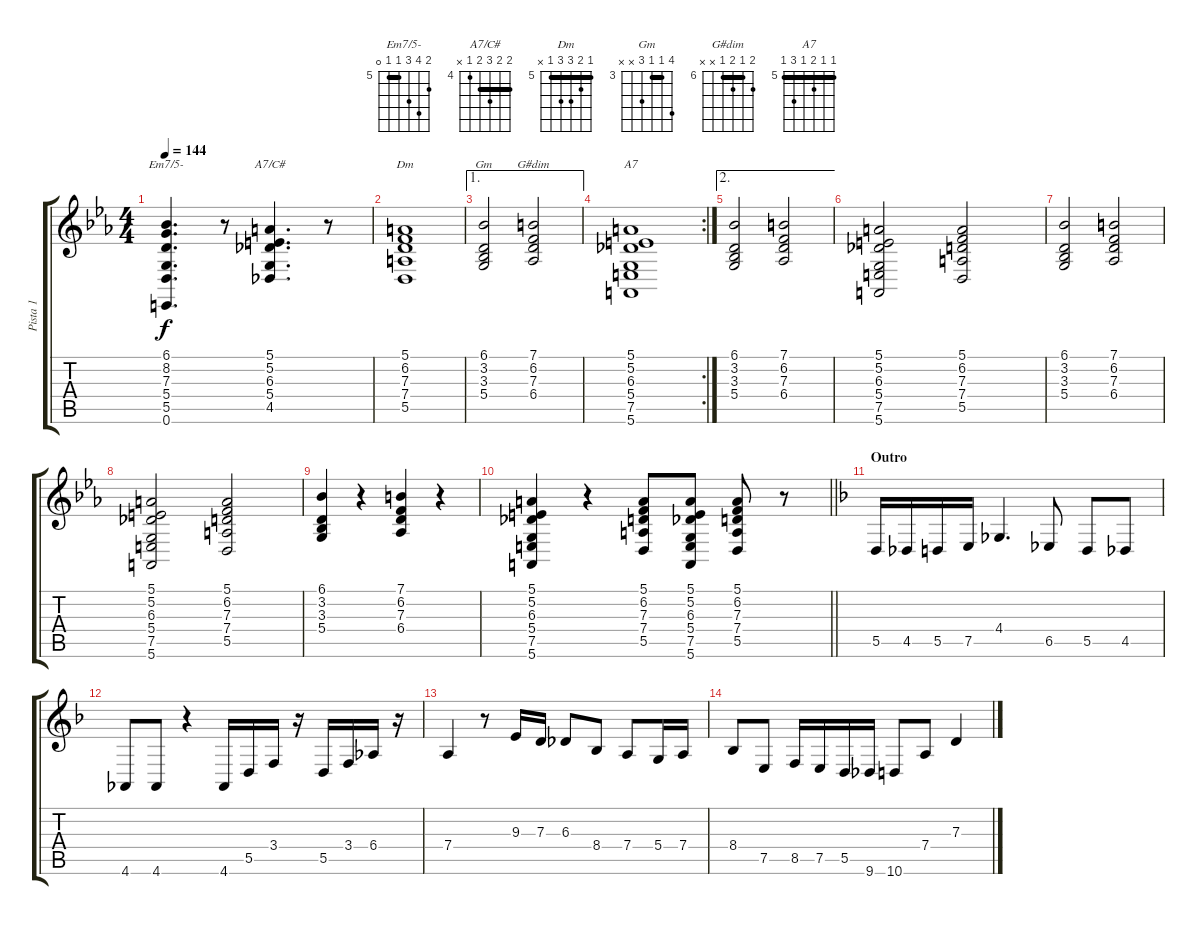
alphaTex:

\track ("Pista 1" "Pista 1") {instrument churchorgan}
\staff {score tabs}
\tuning (E4 B3 G3 D3 A2 E2) {hide}
\chord ("Em7/5-" 6 8 7 5 5 0) {firstfret 5 barre 5}
\chord ("A7/C#" 5 5 6 5 4 x) {firstfret 4 barre 5}
\chord ("Dm" 5 6 7 7 5 x) {firstfret 5 barre 5}
\chord ("Gm" 6 3 3 5 x x) {firstfret 3 barre 3}
\chord ("G#dim" 7 6 7 6 x x) {firstfret 6 barre 6}
\chord ("A7" 5 5 6 5 7 5) {firstfret 5 barre 5}
\ts (4 4)
\tempo 144
\clef g2
\ks eb
(6.1 8.2 7.3 5.4 5.5 0.6).4{d ch "Em7/5-" dy f} r.8 (5.1 5.2 6.3 5.4 4.5).4{d ch "A7/C#"} r.8 |
(5.1 6.2 7.3 7.4 5.5).1{ch "Dm"} |
\ae 1
(6.1 3.2 3.3 5.4).2{ch "Gm"} (7.1 6.2 7.3 6.4).2{ch "G#dim"} |
\rc 2
(5.1 5.2 6.3 5.4 7.5 5.6).1{ch "A7"} |
\ae 2
(6.1 3.2 3.3 5.4).2 (7.1 6.2 7.3 6.4).2 |
(5.1 5.2 6.3 5.4 7.5 5.6).2 (5.1 6.2 7.3 7.4 5.5).2 |
(6.1 3.2 3.3 5.4).2 (7.1 6.2 7.3 6.4).2 |
(5.1 5.2 6.3 5.4 7.5 5.6).2 (5.1 6.2 7.3 7.4 5.5).2 |
(6.1 3.2 3.3 5.4).4 r.4 (7.1 6.2 7.3 6.4).4 r.4 |
\barLineRight lightlight
(5.1 5.2 6.3 5.4 7.5 5.6).4 r.4 (5.1 6.2 7.3 7.4 5.5).8 (5.1 5.2 6.3 5.4 7.5 5.6).8 (5.1 6.2 7.3 7.4 5.5).8 r.8 |
\section ("" "Outro")
\ks f
5.5.16{volume 16} 4.5.16 5.5.16 7.5.16 4.4.4{d} 6.5.8 5.5.8 4.5.8 |
4.6.8 4.6.8 r.4 4.6.16 5.5.16 3.4.16 r.16 5.5.16 3.4.16 6.4.16 r.16 |
7.4.4 r.8 9.3.16 7.3.16 6.3.8 8.4.8 7.4.8 5.4.16 7.4.16 |
8.4.8 7.5.8 8.5.16 7.5.16 5.5.16 9.6.16 10.6.8 7.4.8 7.3.4
